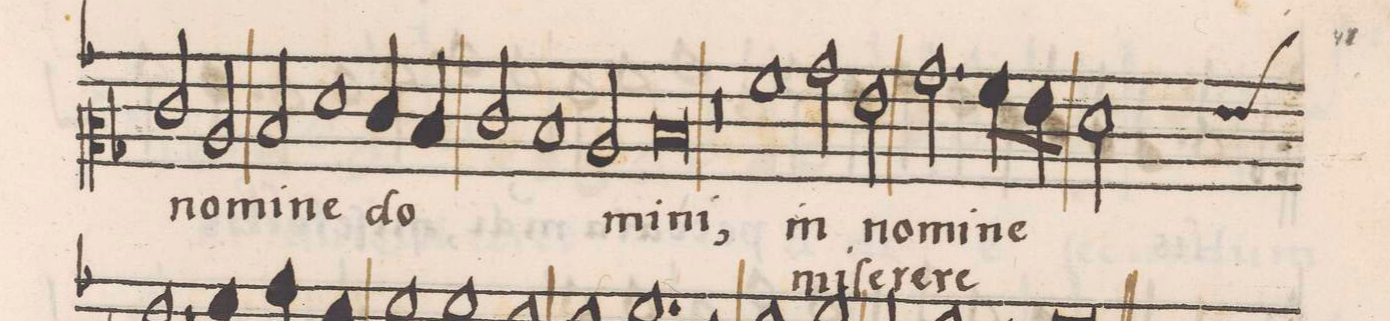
**kern	**text	**text
*I"ALTVS	*	*
*clefC2	*	*
*k[b-]	*	*
*met(C|)	*	*
*M2/1	*	*
2e/	no-	tol-
2c/	.	-lis
2d/	-mi-	pec-
1f\	-ne	-ca-
=101-	=101-	=101-
4e/	do-	.
4d/	.	.
2e/	.	-ta
1d/	.	m(un)-
=102-	=102-	=102-
2c/	-mi-	.
0d	-ni,	-di
*	*	*Xij
=103-	=103-	=103-
0r	.	.
=104-	=104-	=104-
1a	in	mi-
=105-	=105-	=105-
2b-\	.	-ſe-
2g\	no-	-re-
2.b-\	-mi-	-re
8a\L	-ne	.
8g\J	.	.
=106-	=106-	=106-
2f\	.	.
*custos:g	*	*
*-	*-	*-
